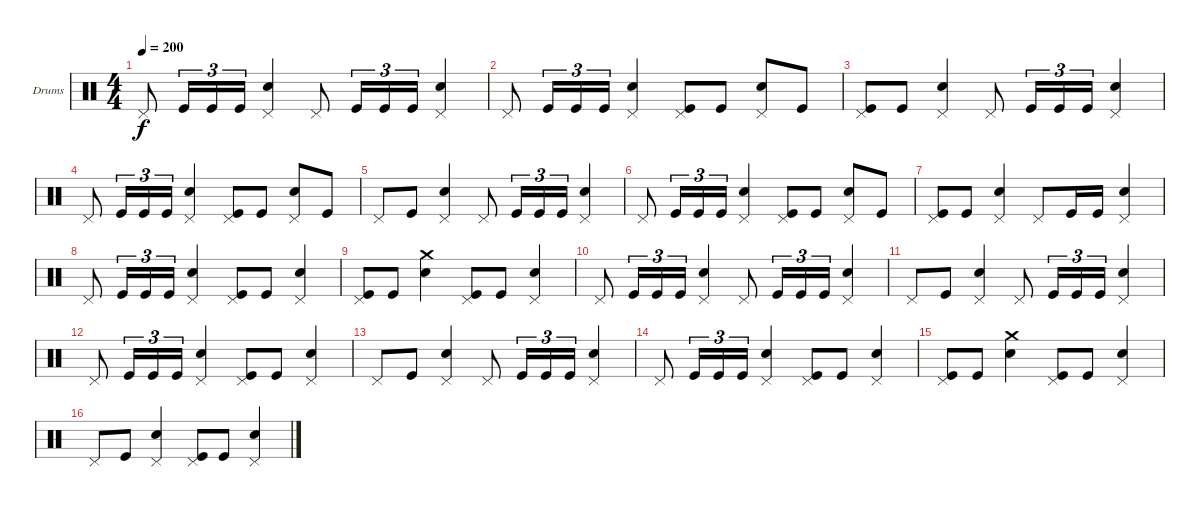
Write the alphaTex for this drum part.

\bracketExtendMode groupsimilarinstruments
\firstSystemTrackNameOrientation horizontal
\otherSystemsTrackNameOrientation horizontal
\track ("Drumkit" "Drums") {instrument percussion}
\staff {score}
\articulation defaults
\ts (4 4)
\tempo 200
\clef neutral
\ks c "Pedal Hi-Hat (hit)".8{dy f} "Kick (hit)".16{tu (3 2)} "Kick (hit)".16{tu (3 2)} "Kick (hit)".16{tu (3 2)}
("Pedal Hi-Hat (hit)" "Snare (hit) 2").4 "Pedal Hi-Hat (hit)".8 "Kick (hit)".16{tu (3 2)} "Kick (hit)".16{tu (3 2)} "Kick (hit)".16{tu (3 2)} ("Pedal Hi-Hat (hit)" "Snare (hit) 2").4 |
"Pedal Hi-Hat (hit)".8 "Kick (hit)".16{tu (3 2)} "Kick (hit)".16{tu (3 2)} "Kick (hit)".16{tu (3 2)} ("Pedal Hi-Hat (hit)" "Snare (hit) 2").4 ("Pedal Hi-Hat (hit)" "Kick (hit)").8 "Kick (hit)".8 ("Pedal Hi-Hat (hit)" "Snare (hit) 2").8 "Kick (hit)".8 |
("Pedal Hi-Hat (hit)" "Kick (hit)").8 "Kick (hit)".8 ("Pedal Hi-Hat (hit)" "Snare (hit) 2").4 "Pedal Hi-Hat (hit)".8 "Kick (hit)".16{tu (3 2)} "Kick (hit)".16{tu (3 2)} "Kick (hit)".16{tu (3 2)} ("Pedal Hi-Hat (hit)" "Snare (hit) 2").4 |
"Pedal Hi-Hat (hit)".8 "Kick (hit)".16{tu (3 2)} "Kick (hit)".16{tu (3 2)} "Kick (hit)".16{tu (3 2)} ("Pedal Hi-Hat (hit)" "Snare (hit) 2").4 ("Pedal Hi-Hat (hit)" "Kick (hit)").8 "Kick (hit)".8 ("Pedal Hi-Hat (hit)" "Snare (hit) 2").8 "Kick (hit)".8 |
"Pedal Hi-Hat (hit)".8 "Kick (hit)".8 ("Pedal Hi-Hat (hit)" "Snare (hit) 2").4 "Pedal Hi-Hat (hit)".8 "Kick (hit)".16{tu (3 2)} "Kick (hit)".16{tu (3 2)} "Kick (hit)".16{tu (3 2)} ("Pedal Hi-Hat (hit)" "Snare (hit) 2").4 |
"Pedal Hi-Hat (hit)".8 "Kick (hit)".16{tu (3 2)} "Kick (hit)".16{tu (3 2)} "Kick (hit)".16{tu (3 2)} ("Pedal Hi-Hat (hit)" "Snare (hit) 2").4 ("Pedal Hi-Hat (hit)" "Kick (hit)").8 "Kick (hit)".8 ("Pedal Hi-Hat (hit)" "Snare (hit) 2").8 "Kick (hit)".8 |
("Pedal Hi-Hat (hit)" "Kick (hit)").8 "Kick (hit)".8 ("Pedal Hi-Hat (hit)" "Snare (hit) 2").4 "Pedal Hi-Hat (hit)".8 "Kick (hit)".16 "Kick (hit)".16 ("Pedal Hi-Hat (hit)" "Snare (hit) 2").4 |
"Pedal Hi-Hat (hit)".8 "Kick (hit)".16{tu (3 2)} "Kick (hit)".16{tu (3 2)} "Kick (hit)".16{tu (3 2)} ("Pedal Hi-Hat (hit)" "Snare (hit) 2").4 ("Pedal Hi-Hat (hit)" "Kick (hit)").8 "Kick (hit)".8 ("Pedal Hi-Hat (hit)" "Snare (hit) 2").4 |
("Pedal Hi-Hat (hit)" "Kick (hit)").8 "Kick (hit)".8 ("Crash medium (hit)" "Snare (hit) 2").4 ("Pedal Hi-Hat (hit)" "Kick (hit)").8 "Kick (hit)".8 ("Pedal Hi-Hat (hit)" "Snare (hit) 2").4 |
"Pedal Hi-Hat (hit)".8 "Kick (hit)".16{tu (3 2)} "Kick (hit)".16{tu (3 2)} "Kick (hit)".16{tu (3 2)} ("Pedal Hi-Hat (hit)" "Snare (hit) 2").4 "Pedal Hi-Hat (hit)".8 "Kick (hit)".16{tu (3 2)} "Kick (hit)".16{tu (3 2)} "Kick (hit)".16{tu (3 2)} ("Pedal Hi-Hat (hit)" "Snare (hit) 2").4 |
"Pedal Hi-Hat (hit)".8 "Kick (hit)".8 ("Pedal Hi-Hat (hit)" "Snare (hit) 2").4 "Pedal Hi-Hat (hit)".8 "Kick (hit)".16{tu (3 2)} "Kick (hit)".16{tu (3 2)} "Kick (hit)".16{tu (3 2)} ("Pedal Hi-Hat (hit)" "Snare (hit) 2").4 |
"Pedal Hi-Hat (hit)".8 "Kick (hit)".16{tu (3 2)} "Kick (hit)".16{tu (3 2)} "Kick (hit)".16{tu (3 2)} ("Pedal Hi-Hat (hit)" "Snare (hit) 2").4 ("Pedal Hi-Hat (hit)" "Kick (hit)").8 "Kick (hit)".8 ("Pedal Hi-Hat (hit)" "Snare (hit) 2").4 |
"Pedal Hi-Hat (hit)".8 "Kick (hit)".8 ("Pedal Hi-Hat (hit)" "Snare (hit) 2").4 "Pedal Hi-Hat (hit)".8 "Kick (hit)".16{tu (3 2)} "Kick (hit)".16{tu (3 2)} "Kick (hit)".16{tu (3 2)} ("Pedal Hi-Hat (hit)" "Snare (hit) 2").4 |
"Pedal Hi-Hat (hit)".8 "Kick (hit)".16{tu (3 2)} "Kick (hit)".16{tu (3 2)} "Kick (hit)".16{tu (3 2)} ("Pedal Hi-Hat (hit)" "Snare (hit) 2").4 ("Pedal Hi-Hat (hit)" "Kick (hit)").8 "Kick (hit)".8 ("Pedal Hi-Hat (hit)" "Snare (hit) 2").4 |
("Pedal Hi-Hat (hit)" "Kick (hit)").8 "Kick (hit)".8 ("Crash medium (hit)" "Snare (hit) 2").4 ("Pedal Hi-Hat (hit)" "Kick (hit)").8 "Kick (hit)".8 ("Pedal Hi-Hat (hit)" "Snare (hit) 2").4 |
"Pedal Hi-Hat (hit)".8 "Kick (hit)".8 ("Pedal Hi-Hat (hit)" "Snare (hit) 2").4 ("Pedal Hi-Hat (hit)" "Kick (hit)").8 "Kick (hit)".8 ("Pedal Hi-Hat (hit)" "Snare (hit) 2").4
